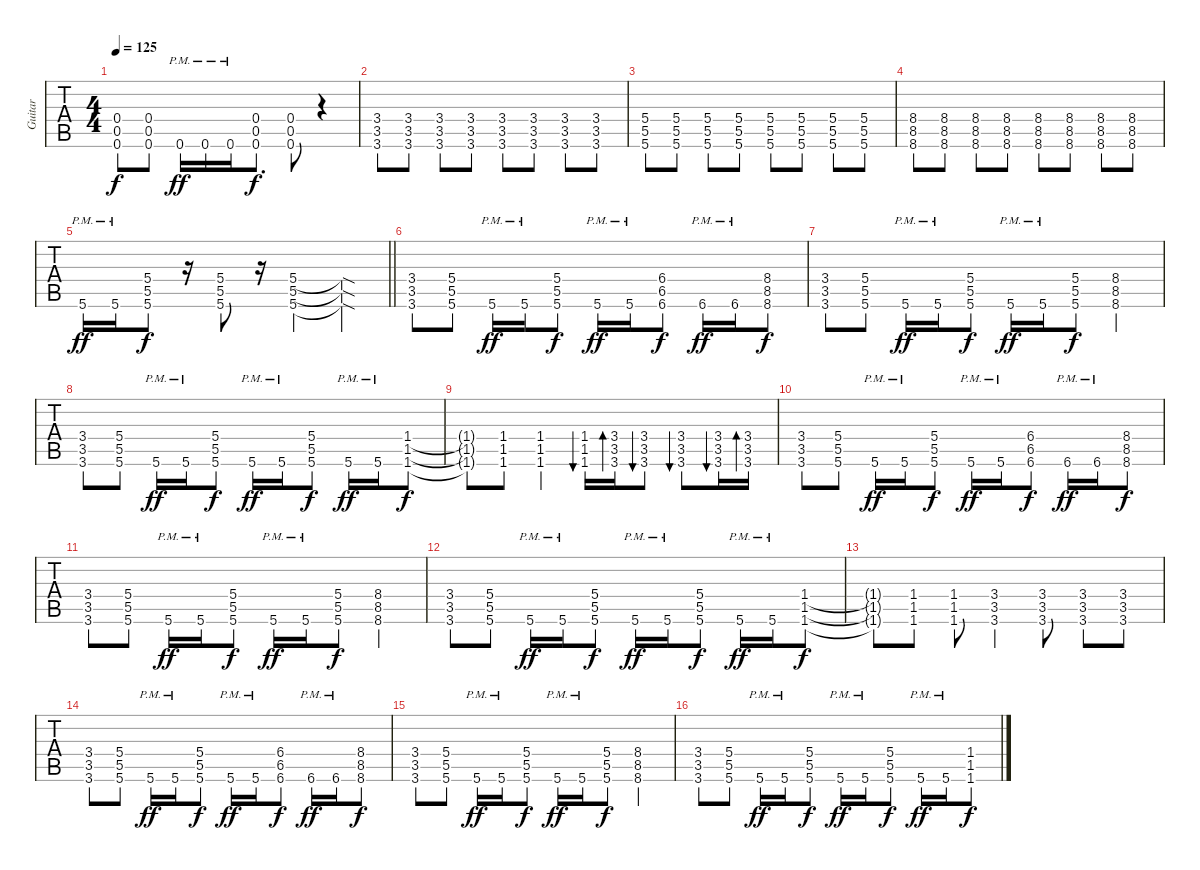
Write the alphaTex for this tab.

\track ("Guitar" "Guitar") {instrument distortionguitar}
\staff {tabs}
\tuning (E4 B3 G3 D3 A2 D2) {hide}
\ts (4 4)
\tempo 125
\clef g2
\ks c
(0.4 0.5 0.6).8{dy f} (0.4 0.5 0.6).8 0.6{pm}.16{dy ff} 0.6{pm}.16 0.6{pm}.16 (0.4 0.5 0.6).8{d dy f} (0.4 0.5 0.6).8 r.4 |
(3.4 3.5 3.6).8 (3.4 3.5 3.6).8 (3.4 3.5 3.6).8 (3.4 3.5 3.6).8 (3.4 3.5 3.6).8 (3.4 3.5 3.6).8 (3.4 3.5 3.6).8 (3.4 3.5 3.6).8 |
(5.4 5.5 5.6).8 (5.4 5.5 5.6).8 (5.4 5.5 5.6).8 (5.4 5.5 5.6).8 (5.4 5.5 5.6).8 (5.4 5.5 5.6).8 (5.4 5.5 5.6).8 (5.4 5.5 5.6).8 |
(8.4 8.5 8.6).8 (8.4 8.5 8.6).8 (8.4 8.5 8.6).8 (8.4 8.5 8.6).8 (8.4 8.5 8.6).8 (8.4 8.5 8.6).8 (8.4 8.5 8.6).8 (8.4 8.5 8.6).8 |
\barLineRight lightlight
5.6{pm}.16{dy ff} 5.6{pm}.16 (5.4 5.5 5.6).8{dy f} r.16 (5.4 5.5 5.6).8 r.16 (5.4 5.5 5.6).4 (5.4{sod t} 5.5{sod t} 5.6{sod t}).4 |
(3.4 3.5 3.6).8 (5.4 5.5 5.6).8 5.6{pm}.16{dy ff} 5.6{pm}.16 (5.4 5.5 5.6).8{dy f} 5.6{pm}.16{dy ff} 5.6{pm}.16 (6.4 6.5 6.6).8{dy f} 6.6{pm}.16{dy ff} 6.6{pm}.16 (8.4 8.5 8.6).8{dy f} |
(3.4 3.5 3.6).8 (5.4 5.5 5.6).8 5.6{pm}.16{dy ff} 5.6{pm}.16 (5.4 5.5 5.6).8{dy f} 5.6{pm}.16{dy ff} 5.6{pm}.16 (5.4 5.5 5.6).8{dy f} (8.4 8.5 8.6).4 |
(3.4 3.5 3.6).8 (5.4 5.5 5.6).8 5.6{pm}.16{dy ff} 5.6{pm}.16 (5.4 5.5 5.6).8{dy f} 5.6{pm}.16{dy ff} 5.6{pm}.16 (5.4 5.5 5.6).8{dy f} 5.6{pm}.16{dy ff} 5.6{pm}.16 (1.4 1.5 1.6).8{dy f} |
(1.4{t} 1.5{t} 1.6{t}).8 (1.4 1.5 1.6).8 (1.4 1.5 1.6).4 (1.4 1.5 1.6).16{bu 30} (3.4 3.5 3.6).16{bd 30} (3.4 3.5 3.6).8{bu 30} (3.4 3.5 3.6).8{bu 30} (3.4 3.5 3.6).16{bu 30} (3.4 3.5 3.6).16{bd 30} |
(3.4 3.5 3.6).8 (5.4 5.5 5.6).8 5.6{pm}.16{dy ff} 5.6{pm}.16 (5.4 5.5 5.6).8{dy f} 5.6{pm}.16{dy ff} 5.6{pm}.16 (6.4 6.5 6.6).8{dy f} 6.6{pm}.16{dy ff} 6.6{pm}.16 (8.4 8.5 8.6).8{dy f} |
(3.4 3.5 3.6).8 (5.4 5.5 5.6).8 5.6{pm}.16{dy ff} 5.6{pm}.16 (5.4 5.5 5.6).8{dy f} 5.6{pm}.16{dy ff} 5.6{pm}.16 (5.4 5.5 5.6).8{dy f} (8.4 8.5 8.6).4 |
(3.4 3.5 3.6).8 (5.4 5.5 5.6).8 5.6{pm}.16{dy ff} 5.6{pm}.16 (5.4 5.5 5.6).8{dy f} 5.6{pm}.16{dy ff} 5.6{pm}.16 (5.4 5.5 5.6).8{dy f} 5.6{pm}.16{dy ff} 5.6{pm}.16 (1.4 1.5 1.6).8{dy f} |
(1.4{t} 1.5{t} 1.6{t}).8 (1.4 1.5 1.6).8 (1.4 1.5 1.6).8 (3.4 3.5 3.6).4 (3.4 3.5 3.6).8 (3.4 3.5 3.6).8 (3.4 3.5 3.6).8 |
(3.4 3.5 3.6).8 (5.4 5.5 5.6).8 5.6{pm}.16{dy ff} 5.6{pm}.16 (5.4 5.5 5.6).8{dy f} 5.6{pm}.16{dy ff} 5.6{pm}.16 (6.4 6.5 6.6).8{dy f} 6.6{pm}.16{dy ff} 6.6{pm}.16 (8.4 8.5 8.6).8{dy f} |
(3.4 3.5 3.6).8 (5.4 5.5 5.6).8 5.6{pm}.16{dy ff} 5.6{pm}.16 (5.4 5.5 5.6).8{dy f} 5.6{pm}.16{dy ff} 5.6{pm}.16 (5.4 5.5 5.6).8{dy f} (8.4 8.5 8.6).4 |
(3.4 3.5 3.6).8 (5.4 5.5 5.6).8 5.6{pm}.16{dy ff} 5.6{pm}.16 (5.4 5.5 5.6).8{dy f} 5.6{pm}.16{dy ff} 5.6{pm}.16 (5.4 5.5 5.6).8{dy f} 5.6{pm}.16{dy ff} 5.6{pm}.16 (1.4 1.5 1.6).8{dy f}
